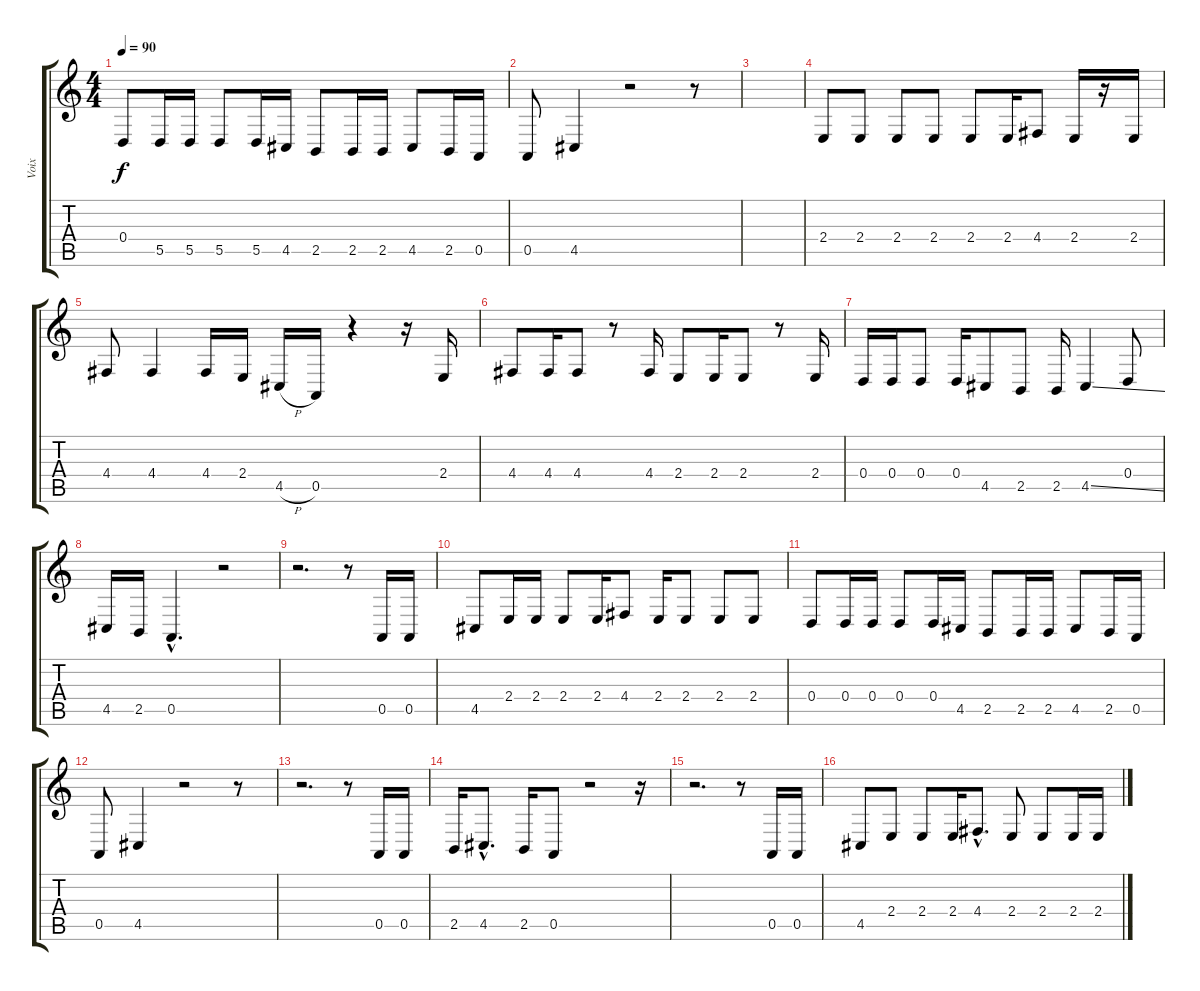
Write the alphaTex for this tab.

\track ("Voix" "Voix") {instrument electricgrandpiano}
\staff {score tabs}
\tuning (E4 B3 G3 D3 A2 E2) {hide}
\ts (4 4)
\tempo 90
\clef g2
\ks c
0.4.8{dy f} 5.5.16 5.5.16 5.5.8 5.5.16 4.5.16 2.5.8 2.5.16 2.5.16 4.5.8 2.5.16 0.5.16 |
0.5.8 4.5.4 r.2 r.8 |
|
2.4.8 2.4.8 2.4.8 2.4.8 2.4.8 2.4.16 4.4.8 2.4.16 r.16 2.4.16 |
4.4.8 4.4.4 4.4.16 2.4.16 4.5{h}.16 0.5.16 r.4 r.16 2.4.16 |
4.4.8 4.4.16 4.4.8 r.8 4.4.16 2.4.8 2.4.16 2.4.8 r.8 2.4.16 |
0.4.16 0.4.16 0.4.8 0.4.16 4.5.8 2.5.8 2.5.16 4.5{ss}.4 0.4.8 |
4.5.16 2.5.16 0.5{hac}.4{d} r.2 |
r.2{d} r.8 0.5.16 0.5.16 |
4.5.8 2.4.16 2.4.16 2.4.8 2.4.16 4.4.8 2.4.16 2.4.8 2.4.8 2.4.8 |
0.4.8 0.4.16 0.4.16 0.4.8 0.4.16 4.5.16 2.5.8 2.5.16 2.5.16 4.5.8 2.5.16 0.5.16 |
0.5.8 4.5.4 r.2 r.8 |
r.2{d} r.8 0.5.16 0.5.16 |
2.5.16 4.5{hac}.8{d} 2.5.16 0.5.8 r.2 r.16 |
r.2{d} r.8 0.5.16 0.5.16 |
4.5.8 2.4.8 2.4.8 2.4.16 4.4{hac}.8{d} 2.4.8 2.4.8 2.4.16 2.4.16
